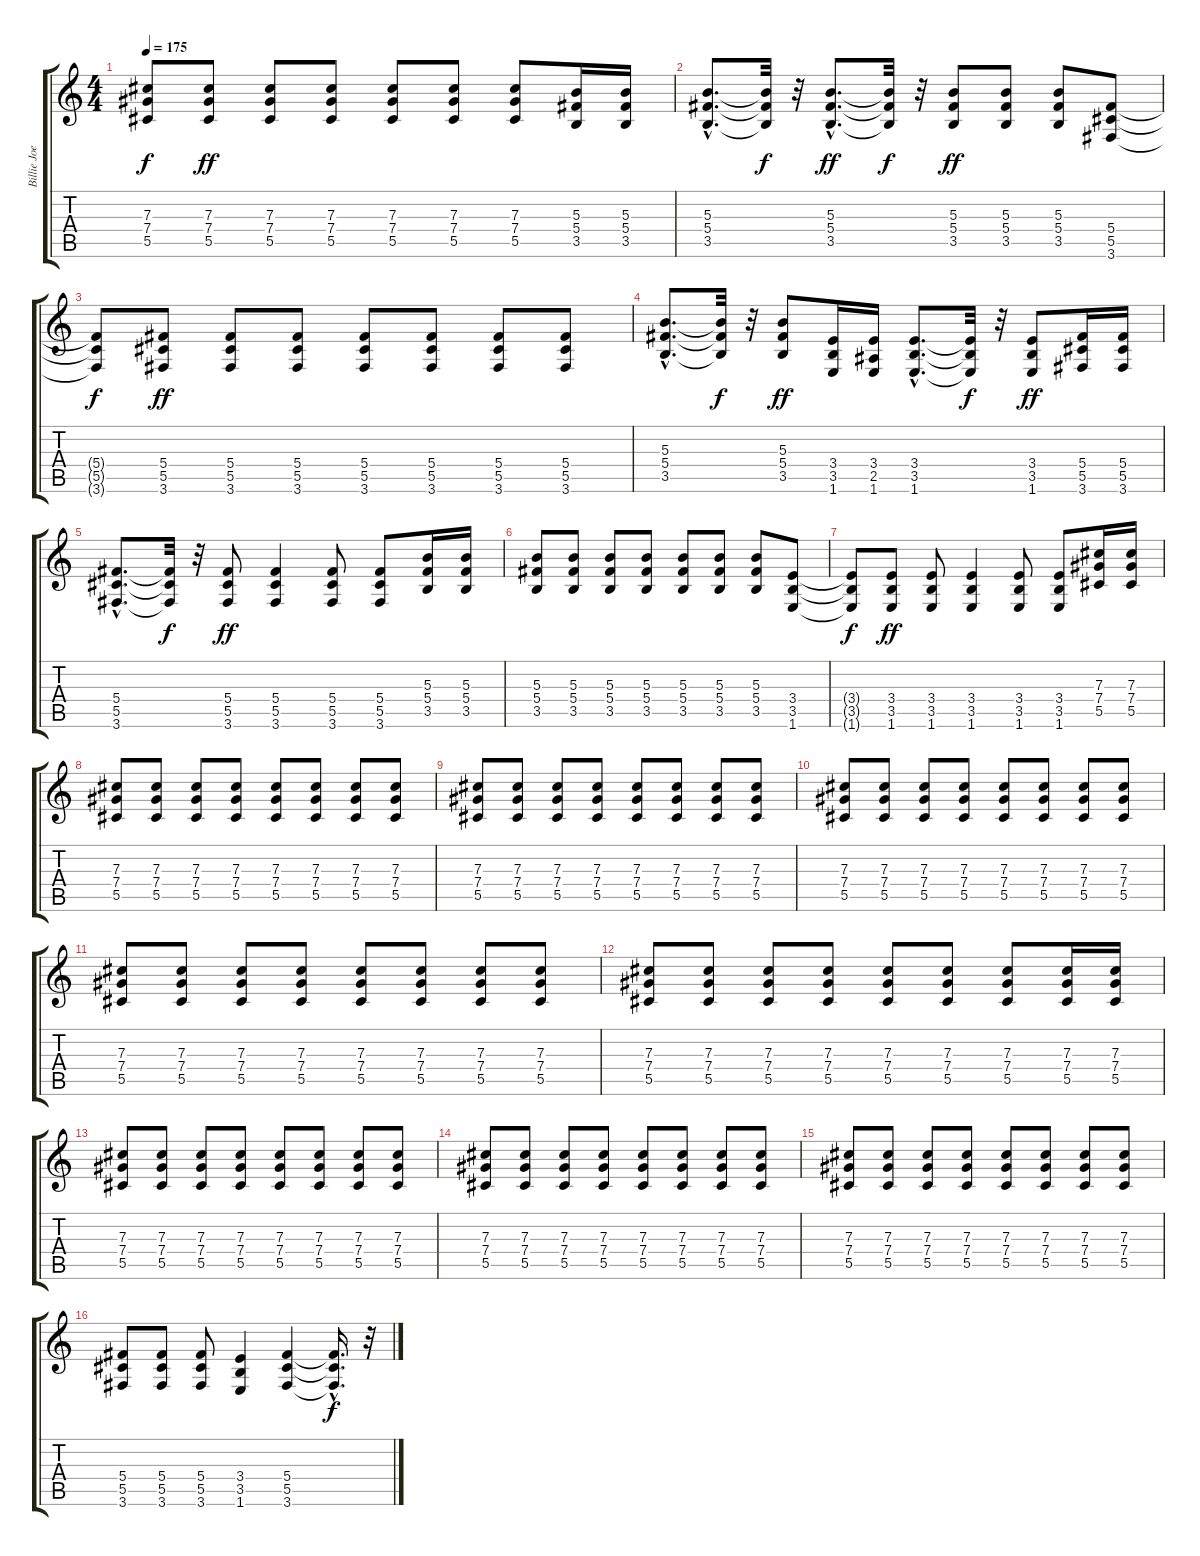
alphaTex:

\track ("Billie Joe Guitar" "Billie Joe") {instrument distortionguitar}
\staff {score tabs}
\tuning (Eb4 Bb3 Gb3 Db3 Ab2 Eb2) {hide}
\ts (4 4)
\tempo 175
\clef g2
\ks c
(7.3{t} 7.4{t} 5.5{t}).8{dy f} (7.3 7.4 5.5).8{dy ff} (7.3 7.4 5.5).8 (7.3 7.4 5.5).8 (7.3 7.4 5.5).8 (7.3 7.4 5.5).8 (7.3 7.4 5.5).8 (5.3 5.4 3.5).16 (5.3 5.4 3.5).16 |
(5.3{hac} 5.4{hac} 3.5{hac}).8{d} (5.3{t} 5.4{t} 3.5{t}).32{dy f} r.32 (5.3{hac} 5.4{hac} 3.5{hac}).8{d dy ff} (5.3{t} 5.4{t} 3.5{t}).32{dy f} r.32 (5.3 5.4 3.5).8{dy ff} (5.3 5.4 3.5).8 (5.3 5.4 3.5).8 (5.4 5.5 3.6).8 |
(5.4{t} 5.5{t} 3.6{t}).8{dy f} (5.4 5.5 3.6).8{dy ff} (5.4 5.5 3.6).8 (5.4 5.5 3.6).8 (5.4 5.5 3.6).8 (5.4 5.5 3.6).8 (5.4 5.5 3.6).8 (5.4 5.5 3.6).8 |
(5.3{hac} 5.4{hac} 3.5{hac}).8{d} (5.3{t} 5.4{t} 3.5{t}).32{dy f} r.32 (5.3 5.4 3.5).8{dy ff} (3.4 3.5 1.6).16 (3.4 2.5 1.6).16 (3.4{hac} 3.5{hac} 1.6{hac}).8{d} (3.4{t} 3.5{t} 1.6{t}).32{dy f} r.32 (3.4 3.5 1.6).8{dy ff} (5.4 5.5 3.6).16 (5.4 5.5 3.6).16 |
(5.4{hac} 5.5{hac} 3.6{hac}).8{d} (5.4{t} 5.5{t} 3.6{t}).32{dy f} r.32 (5.4 5.5 3.6).8{dy ff} (5.4 5.5 3.6).4 (5.4 5.5 3.6).8 (5.4 5.5 3.6).8 (5.3 5.4 3.5).16 (5.3 5.4 3.5).16 |
(5.3 5.4 3.5).8 (5.3 5.4 3.5).8 (5.3 5.4 3.5).8 (5.3 5.4 3.5).8 (5.3 5.4 3.5).8 (5.3 5.4 3.5).8 (5.3 5.4 3.5).8 (3.4 3.5 1.6).8 |
(3.4{t} 3.5{t} 1.6{t}).8{dy f} (3.4 3.5 1.6).8{dy ff} (3.4 3.5 1.6).8 (3.4 3.5 1.6).4 (3.4 3.5 1.6).8 (3.4 3.5 1.6).8 (7.3 7.4 5.5).16 (7.3 7.4 5.5).16 |
(7.3 7.4 5.5).8 (7.3 7.4 5.5).8 (7.3 7.4 5.5).8 (7.3 7.4 5.5).8 (7.3 7.4 5.5).8 (7.3 7.4 5.5).8 (7.3 7.4 5.5).8 (7.3 7.4 5.5).8 |
(7.3 7.4 5.5).8 (7.3 7.4 5.5).8 (7.3 7.4 5.5).8 (7.3 7.4 5.5).8 (7.3 7.4 5.5).8 (7.3 7.4 5.5).8 (7.3 7.4 5.5).8 (7.3 7.4 5.5).8 |
(7.3 7.4 5.5).8 (7.3 7.4 5.5).8 (7.3 7.4 5.5).8 (7.3 7.4 5.5).8 (7.3 7.4 5.5).8 (7.3 7.4 5.5).8 (7.3 7.4 5.5).8 (7.3 7.4 5.5).8 |
(7.3 7.4 5.5).8 (7.3 7.4 5.5).8 (7.3 7.4 5.5).8 (7.3 7.4 5.5).8 (7.3 7.4 5.5).8 (7.3 7.4 5.5).8 (7.3 7.4 5.5).8 (7.3 7.4 5.5).8 |
(7.3 7.4 5.5).8 (7.3 7.4 5.5).8 (7.3 7.4 5.5).8 (7.3 7.4 5.5).8 (7.3 7.4 5.5).8 (7.3 7.4 5.5).8 (7.3 7.4 5.5).8 (7.3 7.4 5.5).16 (7.3 7.4 5.5).16 |
(7.3 7.4 5.5).8 (7.3 7.4 5.5).8 (7.3 7.4 5.5).8 (7.3 7.4 5.5).8 (7.3 7.4 5.5).8 (7.3 7.4 5.5).8 (7.3 7.4 5.5).8 (7.3 7.4 5.5).8 |
(7.3 7.4 5.5).8 (7.3 7.4 5.5).8 (7.3 7.4 5.5).8 (7.3 7.4 5.5).8 (7.3 7.4 5.5).8 (7.3 7.4 5.5).8 (7.3 7.4 5.5).8 (7.3 7.4 5.5).8 |
(7.3 7.4 5.5).8 (7.3 7.4 5.5).8 (7.3 7.4 5.5).8 (7.3 7.4 5.5).8 (7.3 7.4 5.5).8 (7.3 7.4 5.5).8 (7.3 7.4 5.5).8 (7.3 7.4 5.5).8 |
(5.4 5.5 3.6).8 (5.4 5.5 3.6).8 (5.4 5.5 3.6).8 (3.4 3.5 1.6).4 (5.4 5.5 3.6).4 (5.4{hac t} 5.5{hac t} 3.6{hac t}).16{d dy f} r.32
